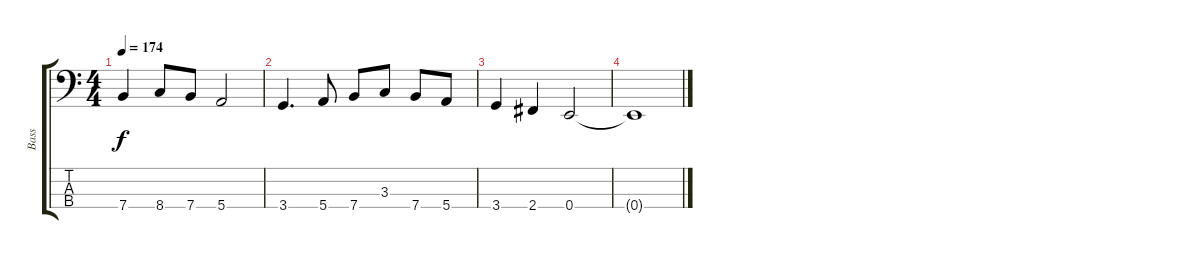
\track ("Bass" "Bass") {instrument electricbassfinger}
\staff {score tabs}
\tuning (G2 D2 A1 E1) {hide}
\ts (4 4)
\tempo 174
\clef f4
\ks c
7.4.4{dy f} 8.4.8 7.4.8 5.4.2 |
3.4.4{d} 5.4.8 7.4.8 3.3.8 7.4.8 5.4.8 |
3.4.4 2.4.4 0.4.2 |
0.4{t}.1{volume 0}
